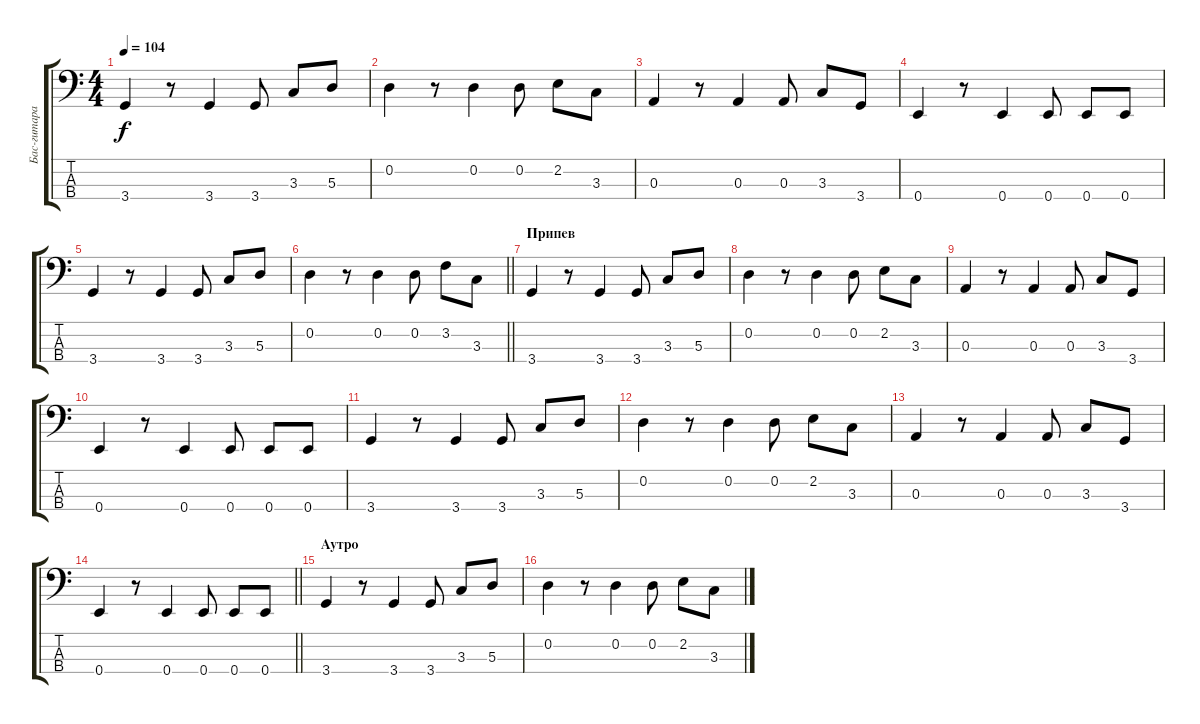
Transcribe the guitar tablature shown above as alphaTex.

\track ("Бас-гитара" "Бас-гитара") {instrument electricbassfinger}
\staff {score tabs}
\tuning (G2 D2 A1 E1) {hide}
\ts (4 4)
\tempo 104
\clef f4
\ks c
3.4.4{dy f} r.8 3.4.4 3.4.8 3.3.8 5.3.8 |
0.2.4 r.8 0.2.4 0.2.8 2.2.8 3.3.8 |
0.3.4 r.8 0.3.4 0.3.8 3.3.8 3.4.8 |
0.4.4 r.8 0.4.4 0.4.8 0.4.8 0.4.8 |
3.4.4 r.8 3.4.4 3.4.8 3.3.8 5.3.8 |
\barLineRight lightlight
0.2.4 r.8 0.2.4 0.2.8 3.2.8 3.3.8 |
\section ("" "Припев")
3.4.4 r.8 3.4.4 3.4.8 3.3.8 5.3.8 |
0.2.4 r.8 0.2.4 0.2.8 2.2.8 3.3.8 |
0.3.4 r.8 0.3.4 0.3.8 3.3.8 3.4.8 |
0.4.4 r.8 0.4.4 0.4.8 0.4.8 0.4.8 |
3.4.4 r.8 3.4.4 3.4.8 3.3.8 5.3.8 |
0.2.4 r.8 0.2.4 0.2.8 2.2.8 3.3.8 |
0.3.4 r.8 0.3.4 0.3.8 3.3.8 3.4.8 |
\barLineRight lightlight
0.4.4 r.8 0.4.4 0.4.8 0.4.8 0.4.8 |
\section ("" "Аутро")
3.4.4 r.8 3.4.4 3.4.8 3.3.8 5.3.8 |
0.2.4 r.8 0.2.4 0.2.8 2.2.8 3.3.8
